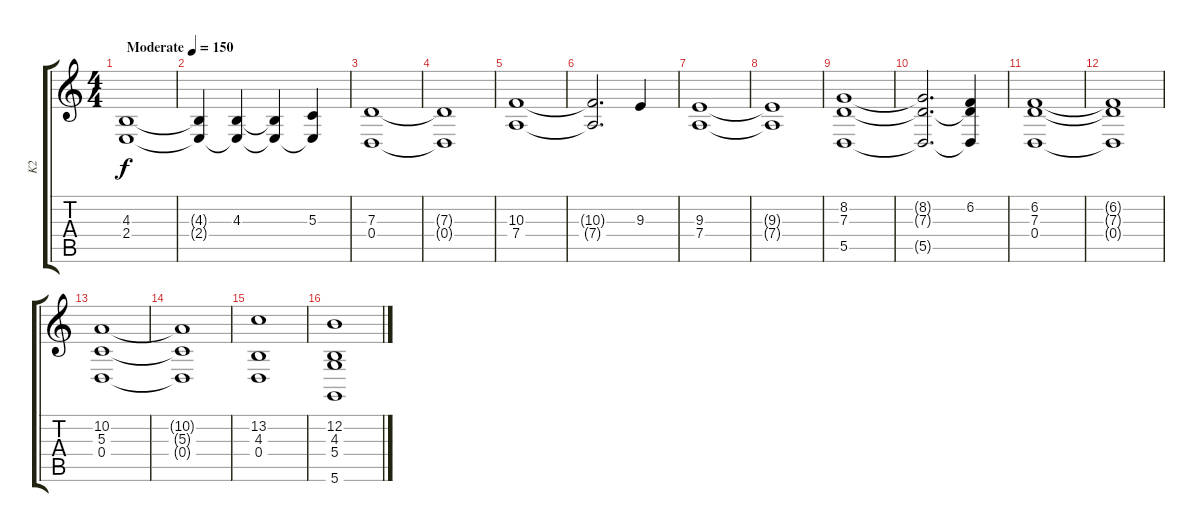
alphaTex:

\track ("K2" "K2") {instrument stringensemble1}
\staff {score tabs}
\tuning (E4 B3 G3 D3 A2 D2) {hide}
\ts (4 4)
\tempo (150 "Moderate")
\clef g2
\ks c
(4.3 2.4).1{dy f instrument stringensemble1} |
(4.3{t} 2.4{t}).4 (4.3 2.4{t}).4 (4.3{t} 2.4{t}).4 (5.3 2.4{t}).4 |
(7.3 0.4).1 |
(7.3{t} 0.4{t}).1 |
(10.3 7.4).1 |
(10.3{t} 7.4{t}).2{d} 9.3.4 |
(9.3 7.4).1 |
(9.3{t} 7.4{t}).1 |
(8.2 7.3 5.5).1 |
(8.2{t} 7.3{t} 5.5{t}).2{d} (6.2 7.3{t} 5.5{t}).4 |
(6.2 7.3 0.4).1 |
(6.2{t} 7.3{t} 0.4{t}).1 |
(10.2 5.3 0.4).1 |
(10.2{t} 5.3{t} 0.4{t}).1 |
(13.2 4.3 0.4).1 |
(12.2 4.3 5.4 5.6).1
